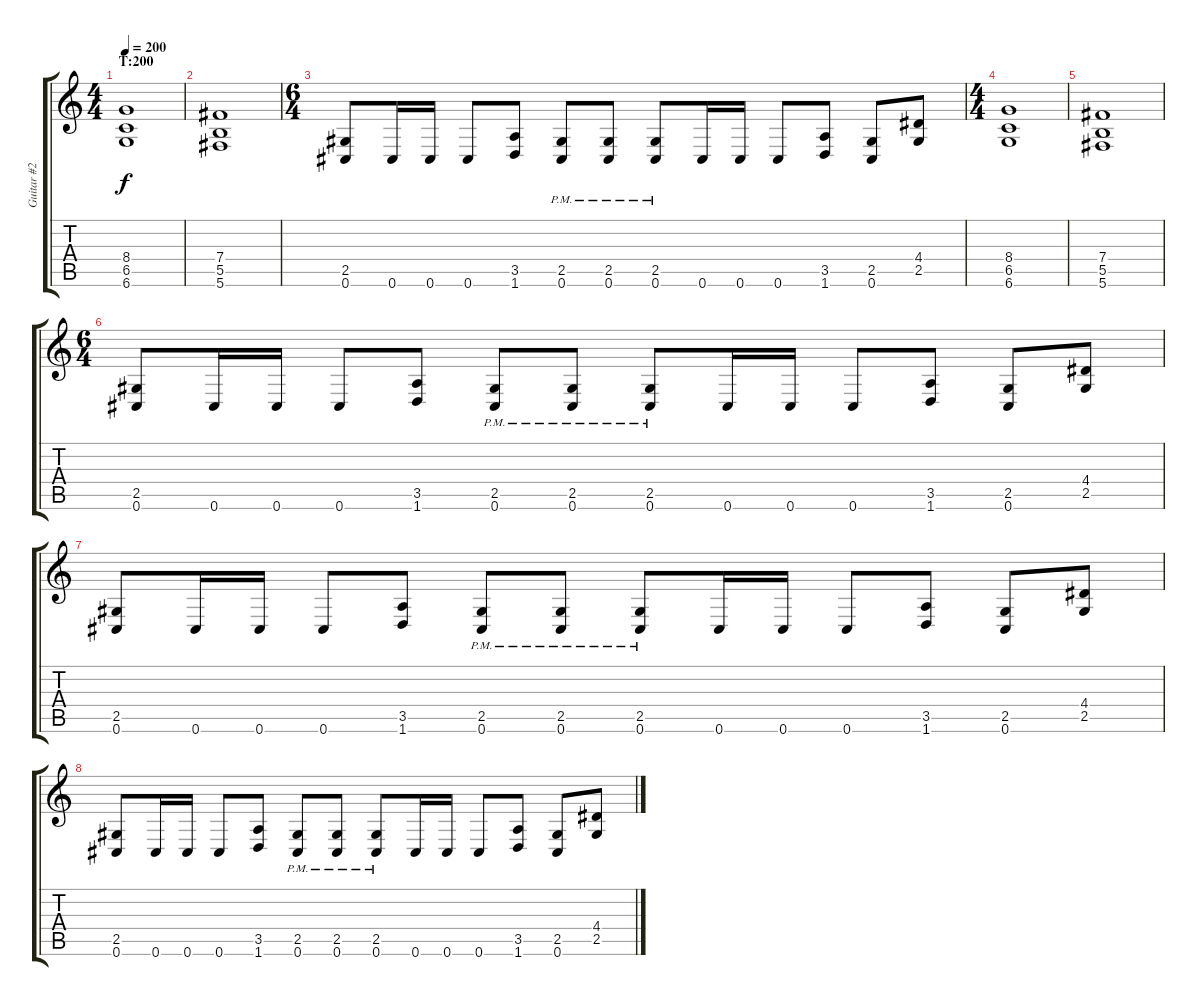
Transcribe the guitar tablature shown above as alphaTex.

\track ("Guitar #2" "Guitar #2") {instrument distortionguitar}
\staff {score tabs}
\tuning (Db4 Ab3 E3 B2 Gb2 Db2) {hide}
\ts (4 4)
\section ("" "T:200")
\tempo 200
\clef g2
\ks c
(8.4 6.5 6.6).1{dy f instrument distortionguitar} |
(7.4 5.5 5.6).1 |
\ts (6 4)
(2.5 0.6).8 0.6.16 0.6.16 0.6.8 (3.5 1.6).8 (2.5{pm} 0.6).8 (2.5{pm} 0.6).8 (2.5{pm} 0.6).8 0.6.16 0.6.16 0.6.8 (3.5 1.6).8 (2.5 0.6).8 (4.4 2.5).8 |
\ts (4 4)
(8.4 6.5 6.6).1 |
(7.4 5.5 5.6).1 |
\ts (6 4)
(2.5 0.6).8 0.6.16 0.6.16 0.6.8 (3.5 1.6).8 (2.5{pm} 0.6).8 (2.5{pm} 0.6).8 (2.5{pm} 0.6).8 0.6.16 0.6.16 0.6.8 (3.5 1.6).8 (2.5 0.6).8 (4.4 2.5).8 |
(2.5 0.6).8 0.6.16 0.6.16 0.6.8 (3.5 1.6).8 (2.5{pm} 0.6).8 (2.5{pm} 0.6).8 (2.5{pm} 0.6).8 0.6.16 0.6.16 0.6.8 (3.5 1.6).8 (2.5 0.6).8 (4.4 2.5).8 |
(2.5 0.6).8 0.6.16 0.6.16 0.6.8 (3.5 1.6).8 (2.5{pm} 0.6).8 (2.5{pm} 0.6).8 (2.5{pm} 0.6).8 0.6.16 0.6.16 0.6.8 (3.5 1.6).8 (2.5 0.6).8 (4.4 2.5).8
